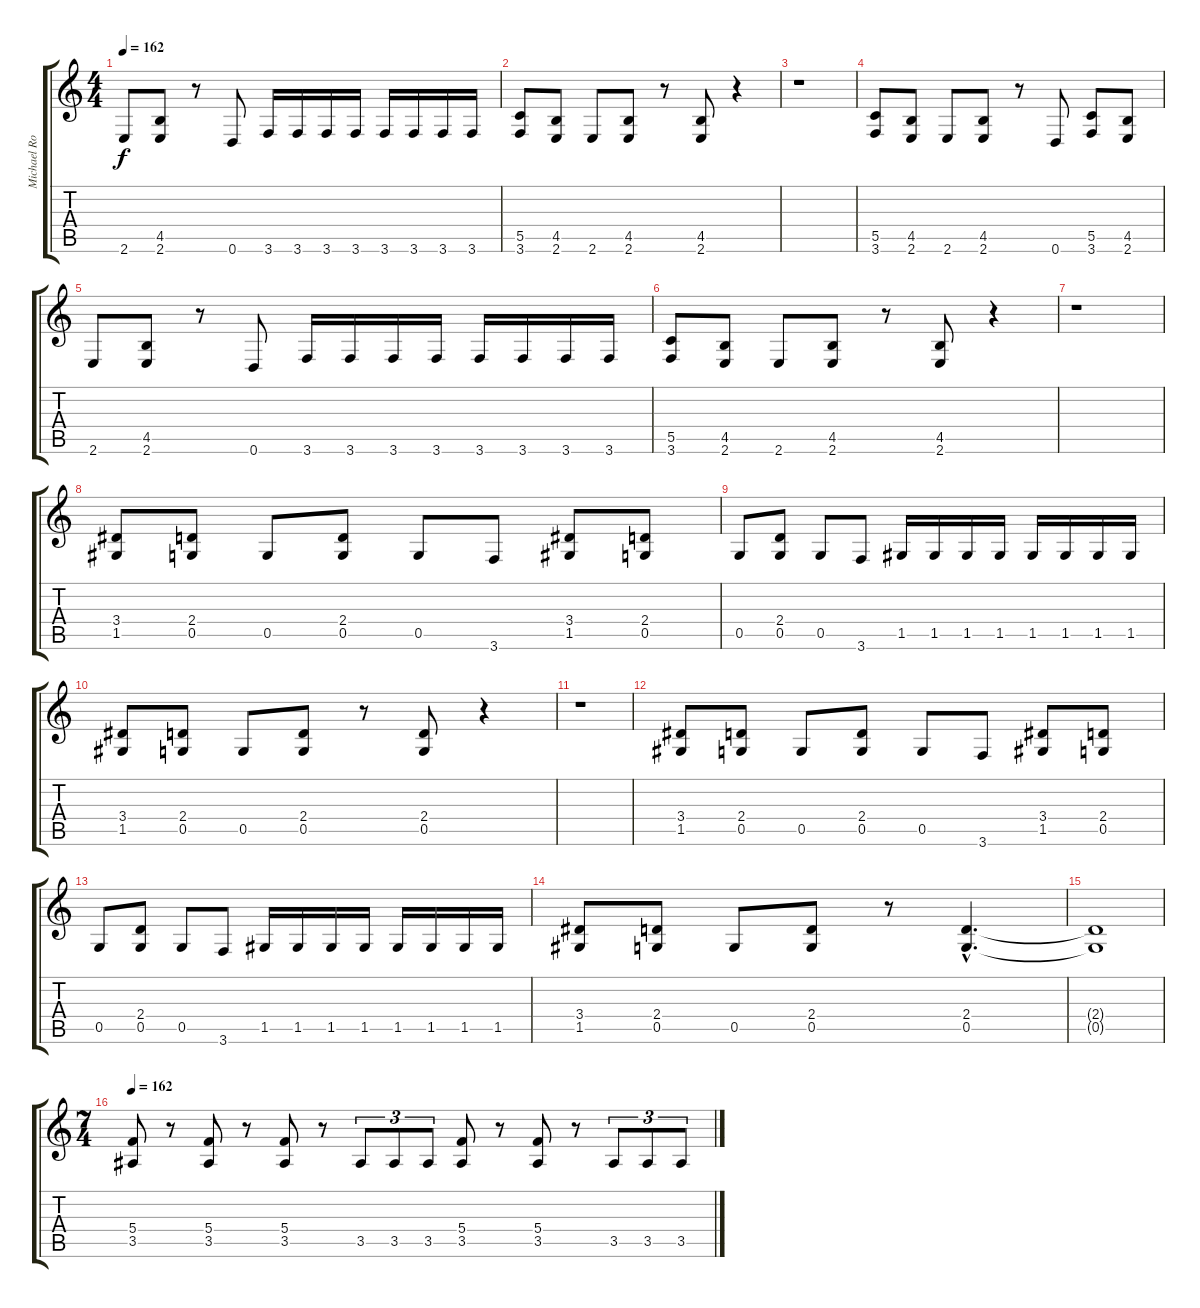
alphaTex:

\track ("Michael Romeo Lead" "Michael Ro") {instrument distortionguitar}
\staff {score tabs}
\tuning (D4 A3 F3 C3 G2 D2) {hide}
\ts (4 4)
\tempo 162
\clef g2
\ks c
2.6.8{dy f} (4.5 2.6).8 r.8 0.6.8 3.6.16 3.6.16 3.6.16 3.6.16 3.6.16 3.6.16 3.6.16 3.6.16 |
(5.5 3.6).8 (4.5 2.6).8 2.6.8 (4.5 2.6).8 r.8 (4.5 2.6).8 r.4 |
r.1 |
(5.5 3.6).8 (4.5 2.6).8 2.6.8 (4.5 2.6).8 r.8 0.6.8 (5.5 3.6).8 (4.5 2.6).8 |
2.6.8 (4.5 2.6).8 r.8 0.6.8 3.6.16 3.6.16 3.6.16 3.6.16 3.6.16 3.6.16 3.6.16 3.6.16 |
(5.5 3.6).8 (4.5 2.6).8 2.6.8 (4.5 2.6).8 r.8 (4.5 2.6).8 r.4 |
r.1 |
(3.4 1.5).8 (2.4 0.5).8 0.5.8 (2.4 0.5).8 0.5.8 3.6.8 (3.4 1.5).8 (2.4 0.5).8 |
0.5.8 (2.4 0.5).8 0.5.8 3.6.8 1.5.16 1.5.16 1.5.16 1.5.16 1.5.16 1.5.16 1.5.16 1.5.16 |
(3.4 1.5).8 (2.4 0.5).8 0.5.8 (2.4 0.5).8 r.8 (2.4 0.5).8 r.4 |
r.1 |
(3.4 1.5).8 (2.4 0.5).8 0.5.8 (2.4 0.5).8 0.5.8 3.6.8 (3.4 1.5).8 (2.4 0.5).8 |
0.5.8 (2.4 0.5).8 0.5.8 3.6.8 1.5.16 1.5.16 1.5.16 1.5.16 1.5.16 1.5.16 1.5.16 1.5.16 |
(3.4 1.5).8 (2.4 0.5).8 0.5.8 (2.4 0.5).8 r.8 (2.4{hac} 0.5{hac}).4{d} |
(2.4{t} 0.5{t}).1 |
\ts (7 4)
\tempo 162
(5.4 3.5).8 r.8 (5.4 3.5).8 r.8 (5.4 3.5).8 r.8 3.5.8{tu (3 2)} 3.5.8{tu (3 2)} 3.5.8{tu (3 2)} (5.4 3.5).8 r.8 (5.4 3.5).8 r.8 3.5.8{tu (3 2)} 3.5.8{tu (3 2)} 3.5.8{tu (3 2)}
